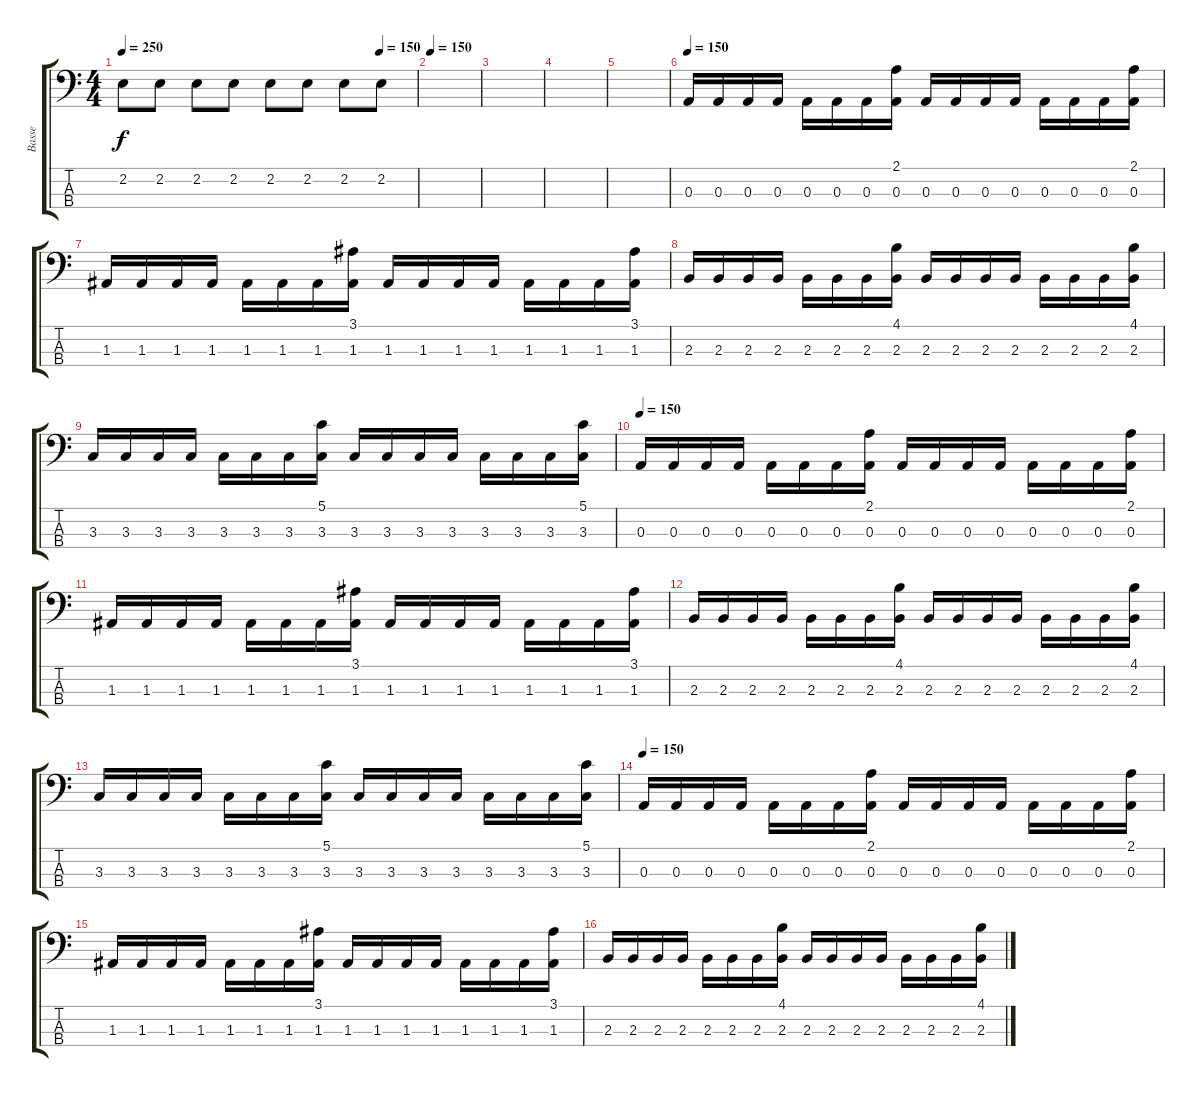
\track ("Basse" "Basse") {instrument electricbasspick}
\staff {score tabs}
\tuning (G2 D2 A1 E1) {hide}
\ts (4 4)
\tempo 250
\tempo (150 0.875)
\clef f4
\ks c
2.2.8{dy f} 2.2.8 2.2.8 2.2.8 2.2.8 2.2.8 2.2.8 2.2.8 |
\tempo 150
|
|
|
|
\tempo 150
0.3.16 0.3.16 0.3.16 0.3.16 0.3.16 0.3.16 0.3.16 (2.1 0.3).16 0.3.16 0.3.16 0.3.16 0.3.16 0.3.16 0.3.16 0.3.16 (2.1 0.3).16 |
1.3.16 1.3.16 1.3.16 1.3.16 1.3.16 1.3.16 1.3.16 (3.1 1.3).16 1.3.16 1.3.16 1.3.16 1.3.16 1.3.16 1.3.16 1.3.16 (3.1 1.3).16 |
2.3.16 2.3.16 2.3.16 2.3.16 2.3.16 2.3.16 2.3.16 (4.1 2.3).16 2.3.16 2.3.16 2.3.16 2.3.16 2.3.16 2.3.16 2.3.16 (4.1 2.3).16 |
3.3.16 3.3.16 3.3.16 3.3.16 3.3.16 3.3.16 3.3.16 (5.1 3.3).16 3.3.16 3.3.16 3.3.16 3.3.16 3.3.16 3.3.16 3.3.16 (5.1 3.3).16 |
\tempo 150
0.3.16 0.3.16 0.3.16 0.3.16 0.3.16 0.3.16 0.3.16 (2.1 0.3).16 0.3.16 0.3.16 0.3.16 0.3.16 0.3.16 0.3.16 0.3.16 (2.1 0.3).16 |
1.3.16 1.3.16 1.3.16 1.3.16 1.3.16 1.3.16 1.3.16 (3.1 1.3).16 1.3.16 1.3.16 1.3.16 1.3.16 1.3.16 1.3.16 1.3.16 (3.1 1.3).16 |
2.3.16 2.3.16 2.3.16 2.3.16 2.3.16 2.3.16 2.3.16 (4.1 2.3).16 2.3.16 2.3.16 2.3.16 2.3.16 2.3.16 2.3.16 2.3.16 (4.1 2.3).16 |
3.3.16 3.3.16 3.3.16 3.3.16 3.3.16 3.3.16 3.3.16 (5.1 3.3).16 3.3.16 3.3.16 3.3.16 3.3.16 3.3.16 3.3.16 3.3.16 (5.1 3.3).16 |
\tempo 150
0.3.16 0.3.16 0.3.16 0.3.16 0.3.16 0.3.16 0.3.16 (2.1 0.3).16 0.3.16 0.3.16 0.3.16 0.3.16 0.3.16 0.3.16 0.3.16 (2.1 0.3).16 |
1.3.16 1.3.16 1.3.16 1.3.16 1.3.16 1.3.16 1.3.16 (3.1 1.3).16 1.3.16 1.3.16 1.3.16 1.3.16 1.3.16 1.3.16 1.3.16 (3.1 1.3).16 |
2.3.16 2.3.16 2.3.16 2.3.16 2.3.16 2.3.16 2.3.16 (4.1 2.3).16 2.3.16 2.3.16 2.3.16 2.3.16 2.3.16 2.3.16 2.3.16 (4.1 2.3).16
